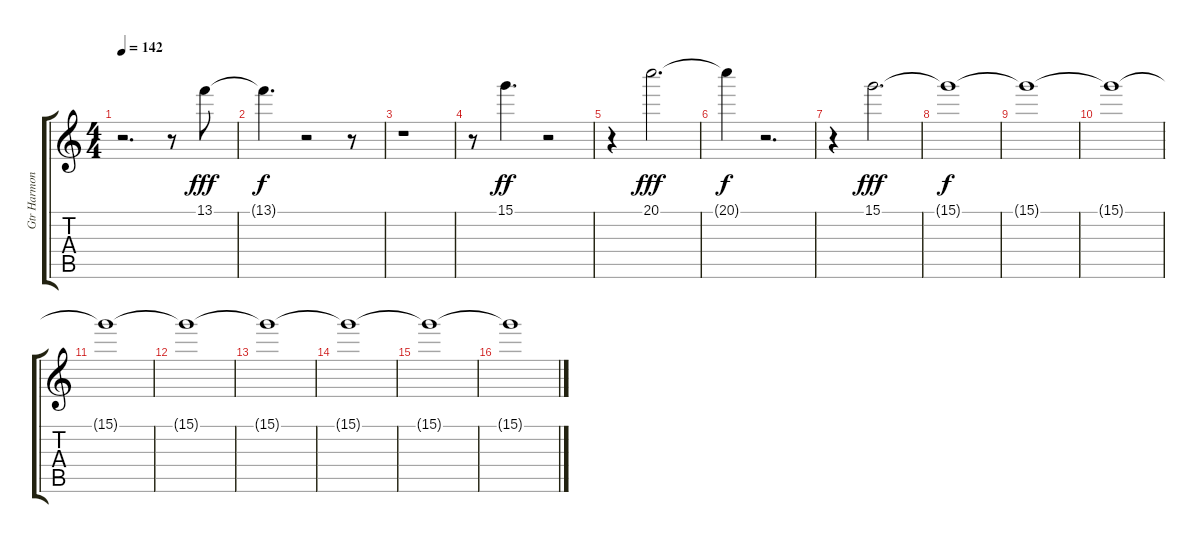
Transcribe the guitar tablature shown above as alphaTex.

\track ("Gtr Harmonics" "Gtr Harmon") {instrument guitarharmonics}
\staff {score tabs}
\tuning (E4 B3 G3 D3 A2 E2) {hide}
\ts (4 4)
\tempo 142
\clef g2
\ks c
r.2{d dy fff} r.8 13.1.8{volume 7} |
13.1{t}.4{d dy f} r.2 r.8 |
r.1 |
r.8 15.1.4{d dy ff volume 14} r.2 |
r.4 20.1.2{d dy fff volume 12} |
20.1{t}.4{dy f} r.2{d} |
r.4 15.1.2{d dy fff volume 14} |
15.1{t}.1{dy f} |
15.1{t}.1 |
15.1{t}.1 |
15.1{t}.1 |
15.1{t}.1 |
15.1{t}.1 |
15.1{t}.1 |
15.1{t}.1 |
15.1{t}.1
